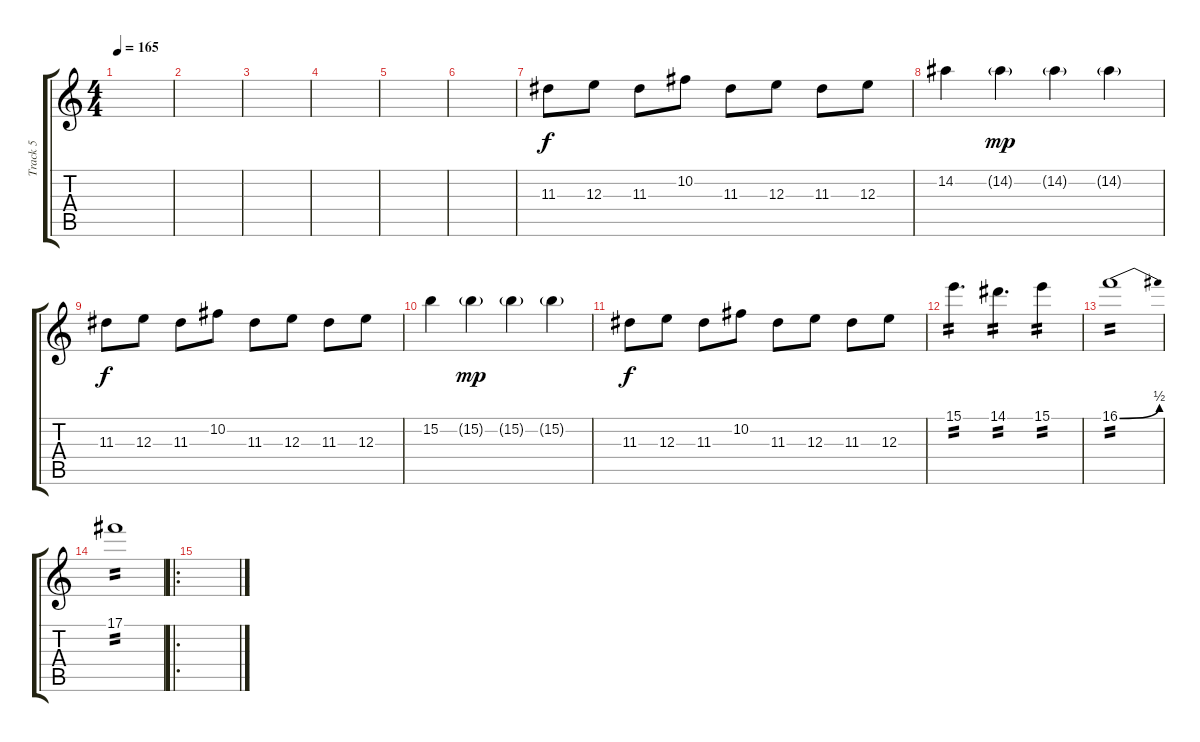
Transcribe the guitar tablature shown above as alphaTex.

\track ("Track 5" "Track 5") {instrument distortionguitar}
\staff {score tabs}
\tuning (Db4 Ab3 E3 B2 Gb2 B1) {hide}
\ts (4 4)
\tempo 165
\clef g2
\ks c
|
|
|
|
|
|
11.3.8 12.3.8 11.3.8 10.2.8 11.3.8 12.3.8 11.3.8 12.3.8 |
14.2.4 14.2{g}.4{dy mp} 14.2{g}.4 14.2{g}.4 |
11.3.8{dy f} 12.3.8 11.3.8 10.2.8 11.3.8 12.3.8 11.3.8 12.3.8 |
15.2.4 15.2{g}.4{dy mp} 15.2{g}.4 15.2{g}.4 |
11.3.8{dy f} 12.3.8 11.3.8 10.2.8 11.3.8 12.3.8 11.3.8 12.3.8 |
15.1.4{d tp 2} 14.1.4{d tp 2} 15.1.4{tp 2} |
16.1{be (bend 0 0 60 2)}.1{tp 2} |
17.1.1{tp 2} |
\ro
